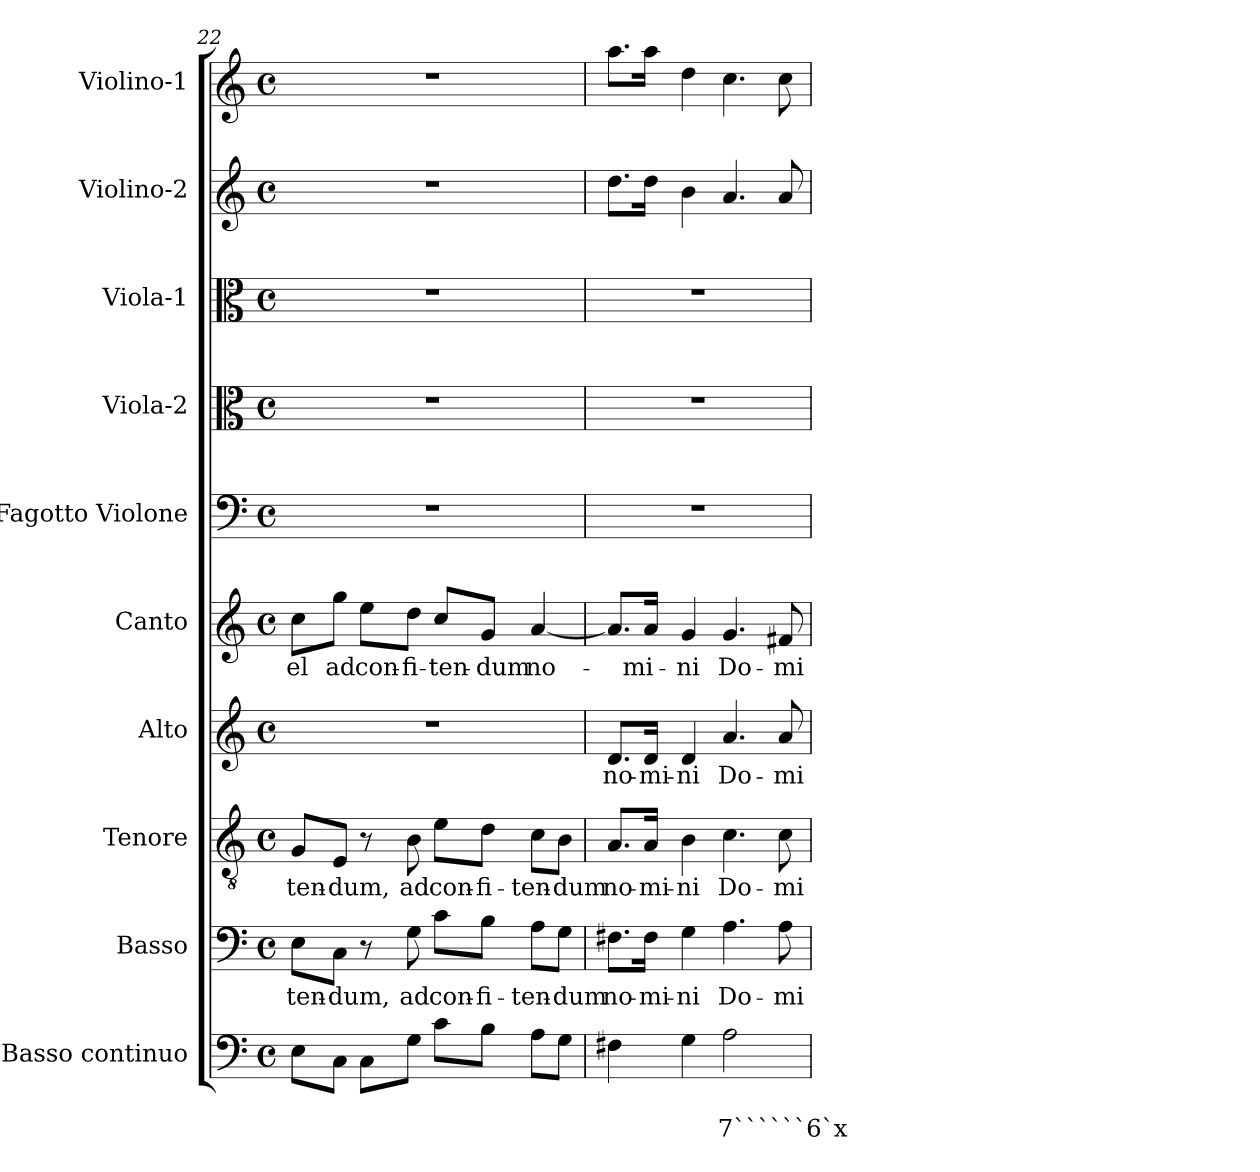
**kern	**text	**text	**kern	**text	**kern	**text	**kern	**text	**kern	**text	**kern	**kern	**kern	**kern	**kern
*part10	*part10	*part10	*part9	*part9	*part8	*part8	*part7	*part7	*part6	*part6	*part5	*part4	*part3	*part2	*part1
*staff10	*staff10	*staff10	*staff9	*staff9	*staff8	*staff8	*staff7	*staff7	*staff6	*staff6	*staff5	*staff4	*staff3	*staff2	*staff1
*I"Basso continuo	*	*	*I"Basso	*	*I"Tenore	*	*I"Alto	*	*I"Canto	*	*I"Fagotto Violone	*I"Viola-2	*I"Viola-1	*I"Violino-2	*I"Violino-1
*I'BC	*	*	*I'B	*	*I'T	*	*I'A	*	*I'C	*	*I'Fg	*I'Va2	*I'Va1	*I'Vi2	*I'Vi1
*clefF4	*	*	*clefF4	*	*clefGv2	*	*clefG2	*	*clefG2	*	*clefF4	*clefC3	*clefC3	*clefG2	*clefG2
*k[]	*	*	*k[]	*	*k[]	*	*k[]	*	*k[]	*	*k[]	*k[]	*k[]	*k[]	*k[]
*C:	*	*	*C:	*	*C:	*	*C:	*	*C:	*	*C:	*C:	*C:	*C:	*C:
*M4/4	*	*	*M4/4	*	*M4/4	*	*M4/4	*	*M4/4	*	*M4/4	*M4/4	*M4/4	*M4/4	*M4/4
*met(c)	*	*	*met(c)	*	*met(c)	*	*met(c)	*	*met(c)	*	*met(c)	*met(c)	*met(c)	*met(c)	*met(c)
=22	=22	=22	=22	=22	=22	=22	=22	=22	=22	=22	=22	=22	=22	=22	=22
!	!	!	!	!LO:LY:b	!	!	!	!	!	!	!	!	!	!	!
!	!	!	!	!	!	!LO:LY:b	!	!	!	!	!	!	!	!	!
!	!	!	!	!	!	!	!	!	!	!LO:LY:b	!	!	!	!	!
8E\L	.	.	8E\L	-ten-	8G/L	-ten-	1r	.	8cc\L	-el	1r	1r	1r	1r	1r
!	!	!	!	!LO:LY:b	!	!	!	!	!	!	!	!	!	!	!
!	!	!	!	!	!	!LO:LY:b	!	!	!	!	!	!	!	!	!
!	!	!	!	!	!	!	!	!	!	!LO:LY:b	!	!	!	!	!
8C\J	.	.	8C\J	-dum,	8E/J	-dum,	.	.	8gg\J	ad	.	.	.	.	.
!	!	!	!	!	!	!	!	!	!	!LO:LY:b	!	!	!	!	!
8C\L	.	.	8r	.	8r	.	.	.	8ee\L	con-	.	.	.	.	.
!	!	!	!	!LO:LY:b	!	!	!	!	!	!	!	!	!	!	!
!	!	!	!	!	!	!LO:LY:b	!	!	!	!	!	!	!	!	!
!	!	!	!	!	!	!	!	!	!	!LO:LY:b	!	!	!	!	!
8G\J	.	.	8G\	ad	8B\	ad	.	.	8dd\J	-fi-	.	.	.	.	.
!	!	!	!	!LO:LY:b	!	!	!	!	!	!	!	!	!	!	!
!	!	!	!	!	!	!LO:LY:b	!	!	!	!	!	!	!	!	!
!	!	!	!	!	!	!	!	!	!	!LO:LY:b	!	!	!	!	!
8c\L	.	.	8c\L	con-	8e\L	con-	.	.	8cc/L	-ten-	.	.	.	.	.
!	!	!	!	!LO:LY:b	!	!	!	!	!	!	!	!	!	!	!
!	!	!	!	!	!	!LO:LY:b	!	!	!	!	!	!	!	!	!
!	!	!	!	!	!	!	!	!	!	!LO:LY:b	!	!	!	!	!
8B\J	.	.	8B\J	-fi-	8d\J	-fi-	.	.	8g/J	-dum	.	.	.	.	.
!	!	!	!	!LO:LY:b	!	!	!	!	!	!	!	!	!	!	!
!	!	!	!	!	!	!LO:LY:b	!	!	!	!	!	!	!	!	!
!	!	!	!	!	!	!	!	!	!	!LO:LY:b	!	!	!	!	!
8A\L	.	.	8A\L	-ten-	8c\L	-ten-	.	.	[4a/	no-	.	.	.	.	.
!	!	!	!	!LO:LY:b	!	!	!	!	!	!	!	!	!	!	!
!	!	!	!	!	!	!LO:LY:b	!	!	!	!	!	!	!	!	!
8G\J	.	.	8G\J	-dum	8B\J	-dum	.	.	.	.	.	.	.	.	.
=23	=23	=23	=23	=23	=23	=23	=23	=23	=23	=23	=23	=23	=23	=23	=23
!	!	!	!	!LO:LY:b	!	!	!	!	!	!	!	!	!	!	!
!	!	!	!	!	!	!LO:LY:b	!	!	!	!	!	!	!	!	!
!	!	!	!	!	!	!	!	!LO:LY:b	!	!	!	!	!	!	!
4F#X\	.	.	8.F#X\L	no-	8.A/L	no-	8.d/L	no-	8.a/L]	.	1r	1r	1r	8.dd\L	8.aa\L
!	!	!	!	!LO:LY:b	!	!	!	!	!	!	!	!	!	!	!
!	!	!	!	!	!	!LO:LY:b	!	!	!	!	!	!	!	!	!
!	!	!	!	!	!	!	!	!LO:LY:b	!	!	!	!	!	!	!
!	!	!	!	!	!	!	!	!	!	!LO:LY:b	!	!	!	!	!
.	.	.	16F#\Jk	-mi-	16A/Jk	-mi-	16d/Jk	-mi-	16a/Jk	-mi-	.	.	.	16dd\Jk	16aa\Jk
!	!	!	!	!LO:LY:b	!	!	!	!	!	!	!	!	!	!	!
!	!	!	!	!	!	!LO:LY:b	!	!	!	!	!	!	!	!	!
!	!	!	!	!	!	!	!	!LO:LY:b	!	!	!	!	!	!	!
!	!	!	!	!	!	!	!	!	!	!LO:LY:b	!	!	!	!	!
4G\	.	.	4G\	-ni	4B\	-ni	4d/	-ni	4g/	-ni	.	.	.	4b\	4dd\
!	!	!LO:LY:b	!	!	!	!	!	!	!	!	!	!	!	!	!
!	!	!	!	!LO:LY:b	!	!	!	!	!	!	!	!	!	!	!
!	!	!	!	!	!	!LO:LY:b	!	!	!	!	!	!	!	!	!
!	!	!	!	!	!	!	!	!LO:LY:b	!	!	!	!	!	!	!
!	!	!	!	!	!	!	!	!	!	!LO:LY:b	!	!	!	!	!
2A\	.	7``````6`x	4.A\	Do-	4.c\	Do-	4.a/	Do-	4.g/	Do-	.	.	.	4.a/	4.cc\
!	!	!	!	!LO:LY:b	!	!	!	!	!	!	!	!	!	!	!
!	!	!	!	!	!	!LO:LY:b	!	!	!	!	!	!	!	!	!
!	!	!	!	!	!	!	!	!LO:LY:b	!	!	!	!	!	!	!
!	!	!	!	!	!	!	!	!	!	!LO:LY:b	!	!	!	!	!
.	.	.	8A\	-mi-	8c\	-mi-	8a/	-mi-	8f#X/	-mi-	.	.	.	8a/	8cc\
=	=	=	=	=	=	=	=	=	=	=	=	=	=	=	=
*-	*-	*-	*-	*-	*-	*-	*-	*-	*-	*-	*-	*-	*-	*-	*-
